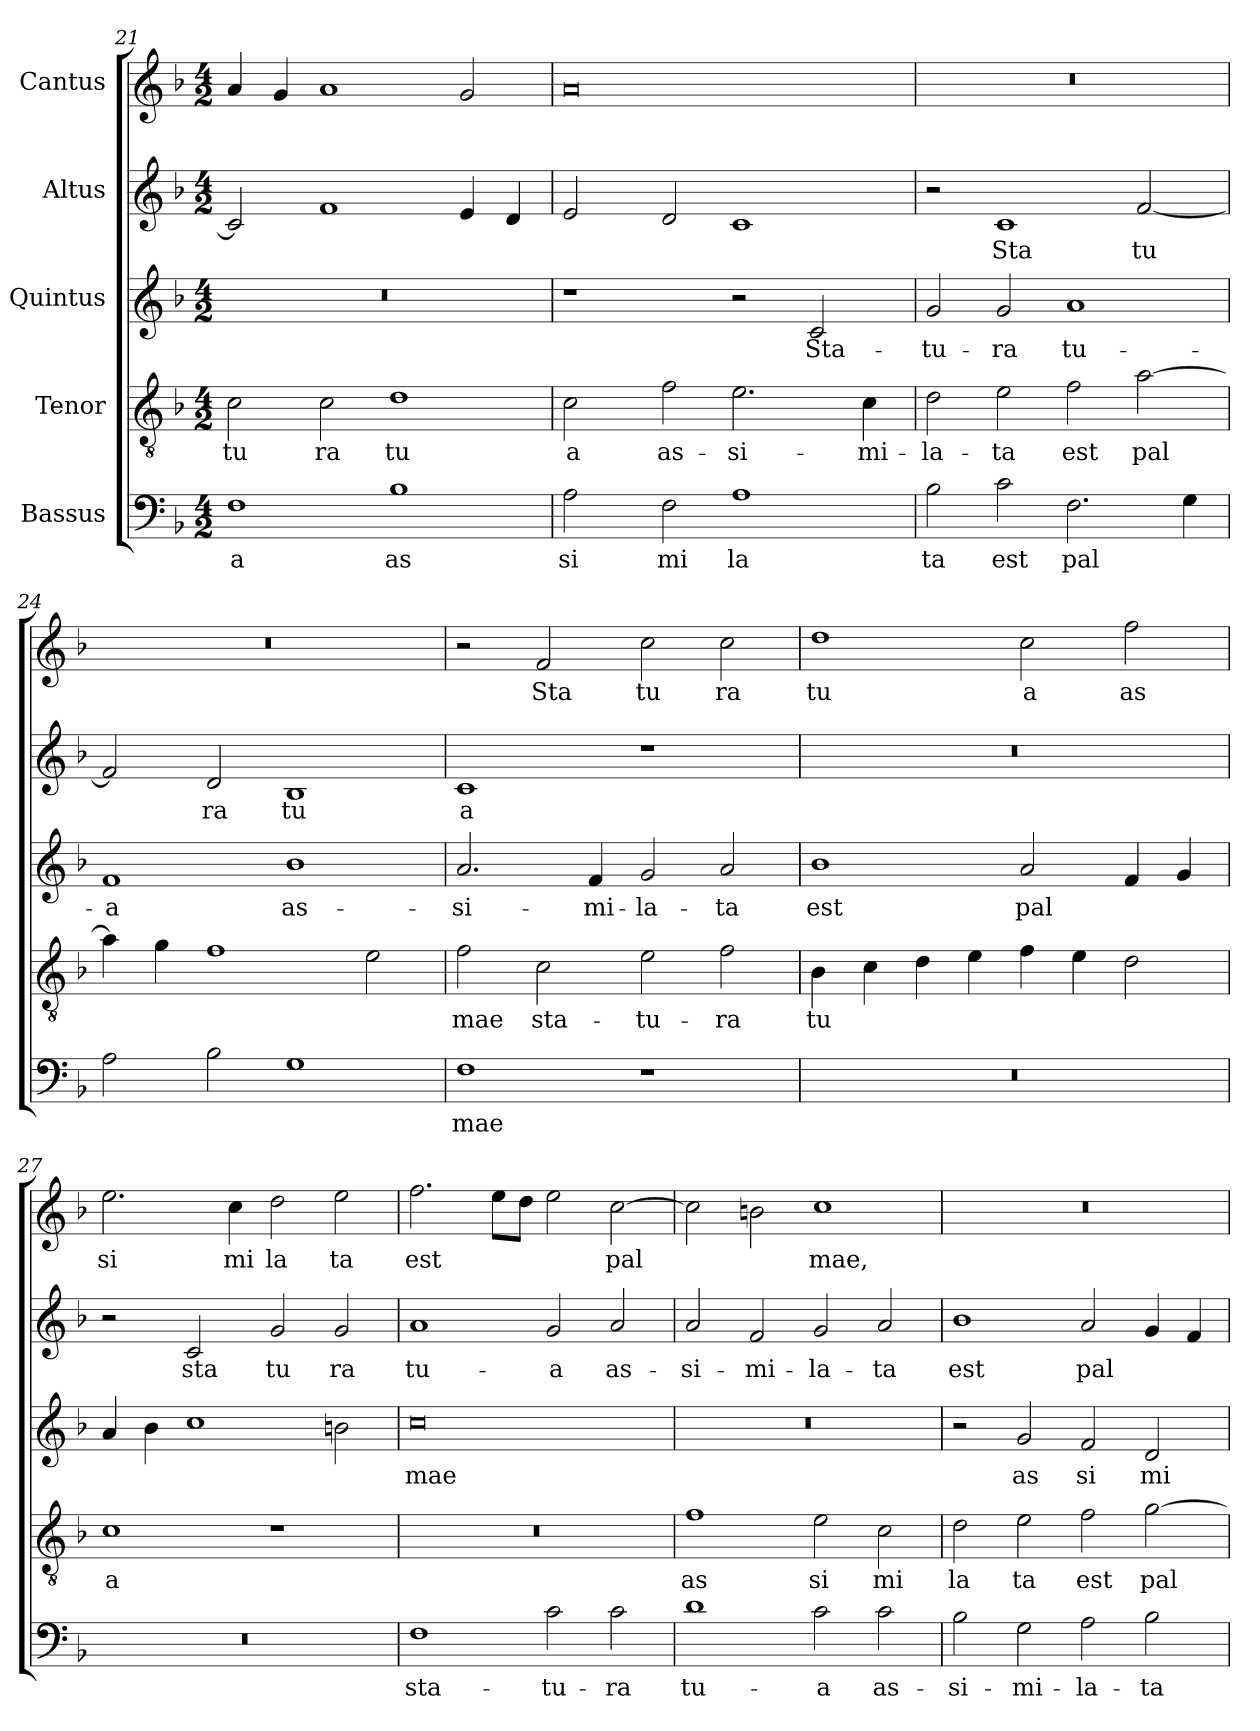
**kern	**text	**kern	**text	**kern	**text	**kern	**text	**kern	**text
*part5	*part5	*part4	*part4	*part3	*part3	*part2	*part2	*part1	*part1
*staff5	*staff5	*staff4	*staff4	*staff3	*staff3	*staff2	*staff2	*staff1	*staff1
*I"Bassus	*	*I"Tenor	*	*I"Quintus	*	*I"Altus	*	*I"Cantus	*
*clefF4	*	*clefGv2	*	*clefG2	*	*clefG2	*	*clefG2	*
*k[b-]	*	*k[b-]	*	*k[b-]	*	*k[b-]	*	*k[b-]	*
*F:	*	*F:	*	*F:	*	*F:	*	*F:	*
*M4/2	*	*M4/2	*	*M4/2	*	*M4/2	*	*M4/2	*
=21	=21	=21	=21	=21	=21	=21	=21	=21	=21
!	!LO:LY:b:cj	!	!LO:LY:b:cj	!	!	!	!	!	!
1F	a	2c\	tu	0r	.	2c/]	.	4a/	.
.	.	.	.	.	.	.	.	4g/	.
!	!	!	!LO:LY:b:cj	!	!	!	!	!	!
.	.	2c\	ra	.	.	1f	.	1a	.
!	!LO:LY:b:cj	!	!LO:LY:b:cj	!	!	!	!	!	!
1B-	as	1d	tu	.	.	.	.	.	.
.	.	.	.	.	.	4e/	.	2g/	.
.	.	.	.	.	.	4d/	.	.	.
!!LO:LB:g=z
=22	=22	=22	=22	=22	=22	=22	=22	=22	=22
!	!LO:LY:b:cj	!	!LO:LY:b:cj	!	!	!	!	!	!
*	*	*	*	*^	*	*	*	*^	*
2A\	si	2c\	a	1r	64ryy	.	2e/	.	0a	4ryy	.
.	.	.	.	.	1ryy	.	.	.	.	.	.
.	.	.	.	.	.	.	.	.	.	1..ryy	.
!	!LO:LY:b:cj	!	!LO:LY:b:cj	!	!	!	!	!	!	!	!
2F\	mi	2f\	as-	.	.	.	2d/	.	.	.	.
!	!LO:LY:b:cj	!	!LO:LY:b:cj	!	!	!	!	!	!	!	!
1A	la	2.e\	-si-	2r	.	.	1c	.	.	.	.
.	.	.	.	.	2ryy	.	.	.	.	.	.
!	!	!	!	!	!	!LO:LY:b:cj	!	!	!	!	!
.	.	.	.	2c/	.	Sta-	.	.	.	.	.
.	.	.	.	.	4ryy	.	.	.	.	.	.
!	!	!	!LO:LY:b:cj	!	!	!	!	!	!	!	!
.	.	4c\	-mi-	.	.	.	.	.	.	.	.
.	.	.	.	.	8...ryy	.	.	.	.	.	.
=23	=23	=23	=23	=23	=23	=23	=23	=23	=23	=23	=23
!	!LO:LY:b:cj	!	!LO:LY:b:cj	!	!	!LO:LY:b:cj	!	!	!	!	!
*	*	*	*	*v	*v	*	*	*	*v	*v	*
2B-\	ta	2d\	-la-	2g/	-tu-	2r	.	0r	.
!	!LO:LY:b:cj	!	!LO:LY:b:cj	!	!LO:LY:b:cj	!	!LO:LY:b:cj	!	!
2c\	est	2e\	-ta	2g/	-ra	1c	Sta	.	.
!	!LO:LY:b	!	!LO:LY:b:cj	!	!LO:LY:b:cj	!	!	!	!
2.F\	pal	2f\	est	1a	tu-	.	.	.	.
!	!	!	!LO:LY:b	!	!	!	!LO:LY:b:cj	!	!
.	.	[>2a\	pal	.	.	[<2f/	tu	.	.
4G\	.	.	.	.	.	.	.	.	.
=24	=24	=24	=24	=24	=24	=24	=24	=24	=24
!	!	!	!	!	!LO:LY:b:cj	!	!	!	!
2A\	.	4a\]	.	1f	-a	2f/]	.	0r	.
.	.	4g\	.	.	.	.	.	.	.
!	!	!	!	!	!	!	!LO:LY:b:cj	!	!
2B-\	.	1f	.	.	.	2d/	ra	.	.
!	!	!	!	!	!LO:LY:b:cj	!	!LO:LY:b:cj	!	!
1G	.	.	.	1b-	as-	1B-	tu	.	.
.	.	2e\	.	.	.	.	.	.	.
=25	=25	=25	=25	=25	=25	=25	=25	=25	=25
!	!LO:LY:b:cj	!	!LO:LY:b:cj	!	!LO:LY:b:cj	!	!LO:LY:b:cj	!	!
1F	mae	2f\	mae	2.a/	-si-	1c	a	2r	.
!	!	!	!LO:LY:b:cj	!	!	!	!	!	!LO:LY:b:cj
.	.	2c\	sta-	.	.	.	.	2f/	Sta
!	!	!	!	!	!LO:LY:b:cj	!	!	!	!
.	.	.	.	4f/	-mi-	.	.	.	.
!	!	!	!LO:LY:b:cj	!	!LO:LY:b:cj	!	!	!	!LO:LY:b:cj
1r	.	2e\	-tu-	2g/	-la-	1r	.	2cc\	tu
!	!	!	!LO:LY:b:cj	!	!LO:LY:b:cj	!	!	!	!LO:LY:b:cj
.	.	2f\	-ra	2a/	-ta	.	.	2cc\	ra
=26	=26	=26	=26	=26	=26	=26	=26	=26	=26
!	!	!	!LO:LY:b:cj	!	!LO:LY:b:cj	!	!	!	!LO:LY:b:cj
0r	.	4B-\	tu	1b-	est	0r	.	1dd	tu
.	.	4c\	.	.	.	.	.	.	.
.	.	4d\	.	.	.	.	.	.	.
.	.	4e\	.	.	.	.	.	.	.
!	!	!	!	!	!LO:LY:b	!	!	!	!LO:LY:b:cj
.	.	4f\	.	2a/	pal	.	.	2cc\	a
.	.	4e\	.	.	.	.	.	.	.
!	!	!	!	!	!	!	!	!	!LO:LY:b:cj
.	.	2d\	.	4f/	.	.	.	2ff\	as
.	.	.	.	4g/	.	.	.	.	.
=27	=27	=27	=27	=27	=27	=27	=27	=27	=27
!	!	!	!LO:LY:b:cj	!	!	!	!	!	!LO:LY:b:cj
0r	.	1c	a	4a/	.	2r	.	2.ee\	si
.	.	.	.	4b-\	.	.	.	.	.
!	!	!	!	!	!	!	!LO:LY:b:cj	!	!
.	.	.	.	1cc	.	2c/	sta	.	.
!	!	!	!	!	!	!	!	!	!LO:LY:b:cj
.	.	.	.	.	.	.	.	4cc\	mi
!	!	!	!	!	!	!	!LO:LY:b:cj	!	!LO:LY:b:cj
.	.	1r	.	.	.	2g/	tu	2dd\	la
!	!	!	!	!	!	!	!LO:LY:b:cj	!	!LO:LY:b:cj
.	.	.	.	2bn\	.	2g/	ra	2ee\	ta
!!LO:LB:g=z
=28	=28	=28	=28	=28	=28	=28	=28	=28	=28
!	!LO:LY:b:cj	!	!	!	!LO:LY:b:cj	!	!LO:LY:b:cj	!	!LO:LY:b:cj
1F	sta-	0r	.	0cc	mae	1a	tu-	2.ff\	est
.	.	.	.	.	.	.	.	8ee\L	.
.	.	.	.	.	.	.	.	8dd\J	.
!	!LO:LY:b:cj	!	!	!	!	!	!LO:LY:b:cj	!	!
2c\	-tu-	.	.	.	.	2g/	-a	2ee\	.
!	!LO:LY:b:cj	!	!	!	!	!	!LO:LY:b:cj	!	!LO:LY:b
2c\	-ra	.	.	.	.	2a/	as-	[>2cc\	pal
=29	=29	=29	=29	=29	=29	=29	=29	=29	=29
!	!LO:LY:b:cj	!	!LO:LY:b:cj	!	!	!	!LO:LY:b:cj	!	!
1d	tu-	1f	as	0r	.	2a/	-si-	2cc\]	.
!	!	!	!	!	!	!	!LO:LY:b:cj	!	!
.	.	.	.	.	.	2f/	-mi-	2bn\	.
!	!LO:LY:b:cj	!	!LO:LY:b:cj	!	!	!	!LO:LY:b:cj	!	!LO:LY:b:cj
2c\	-a	2e\	si	.	.	2g/	-la-	1cc	mae,
!	!LO:LY:b:cj	!	!LO:LY:b:cj	!	!	!	!LO:LY:b:cj	!	!
2c\	as-	2c\	mi	.	.	2a/	-ta	.	.
=30	=30	=30	=30	=30	=30	=30	=30	=30	=30
!	!LO:LY:b:cj	!	!LO:LY:b:cj	!	!	!	!LO:LY:b:cj	!	!
2B-\	-si-	2d\	la	2r	.	1b-	est	0r	.
!	!LO:LY:b:cj	!	!LO:LY:b:cj	!	!LO:LY:b:cj	!	!	!	!
2G\	-mi-	2e\	ta	2g/	as	.	.	.	.
!	!LO:LY:b:cj	!	!LO:LY:b:cj	!	!LO:LY:b:cj	!	!LO:LY:b	!	!
2A\	-la-	2f\	est	2f/	si	2a/	pal	.	.
!	!LO:LY:b:cj	!	!LO:LY:b	!	!LO:LY:b:cj	!	!	!	!
2B-\	-ta	[>2g\	pal	2d/	mi	4g/	.	.	.
.	.	.	.	.	.	4f/	.	.	.
=	=	=	=	=	=	=	=	=	=
*-	*-	*-	*-	*-	*-	*-	*-	*-	*-
